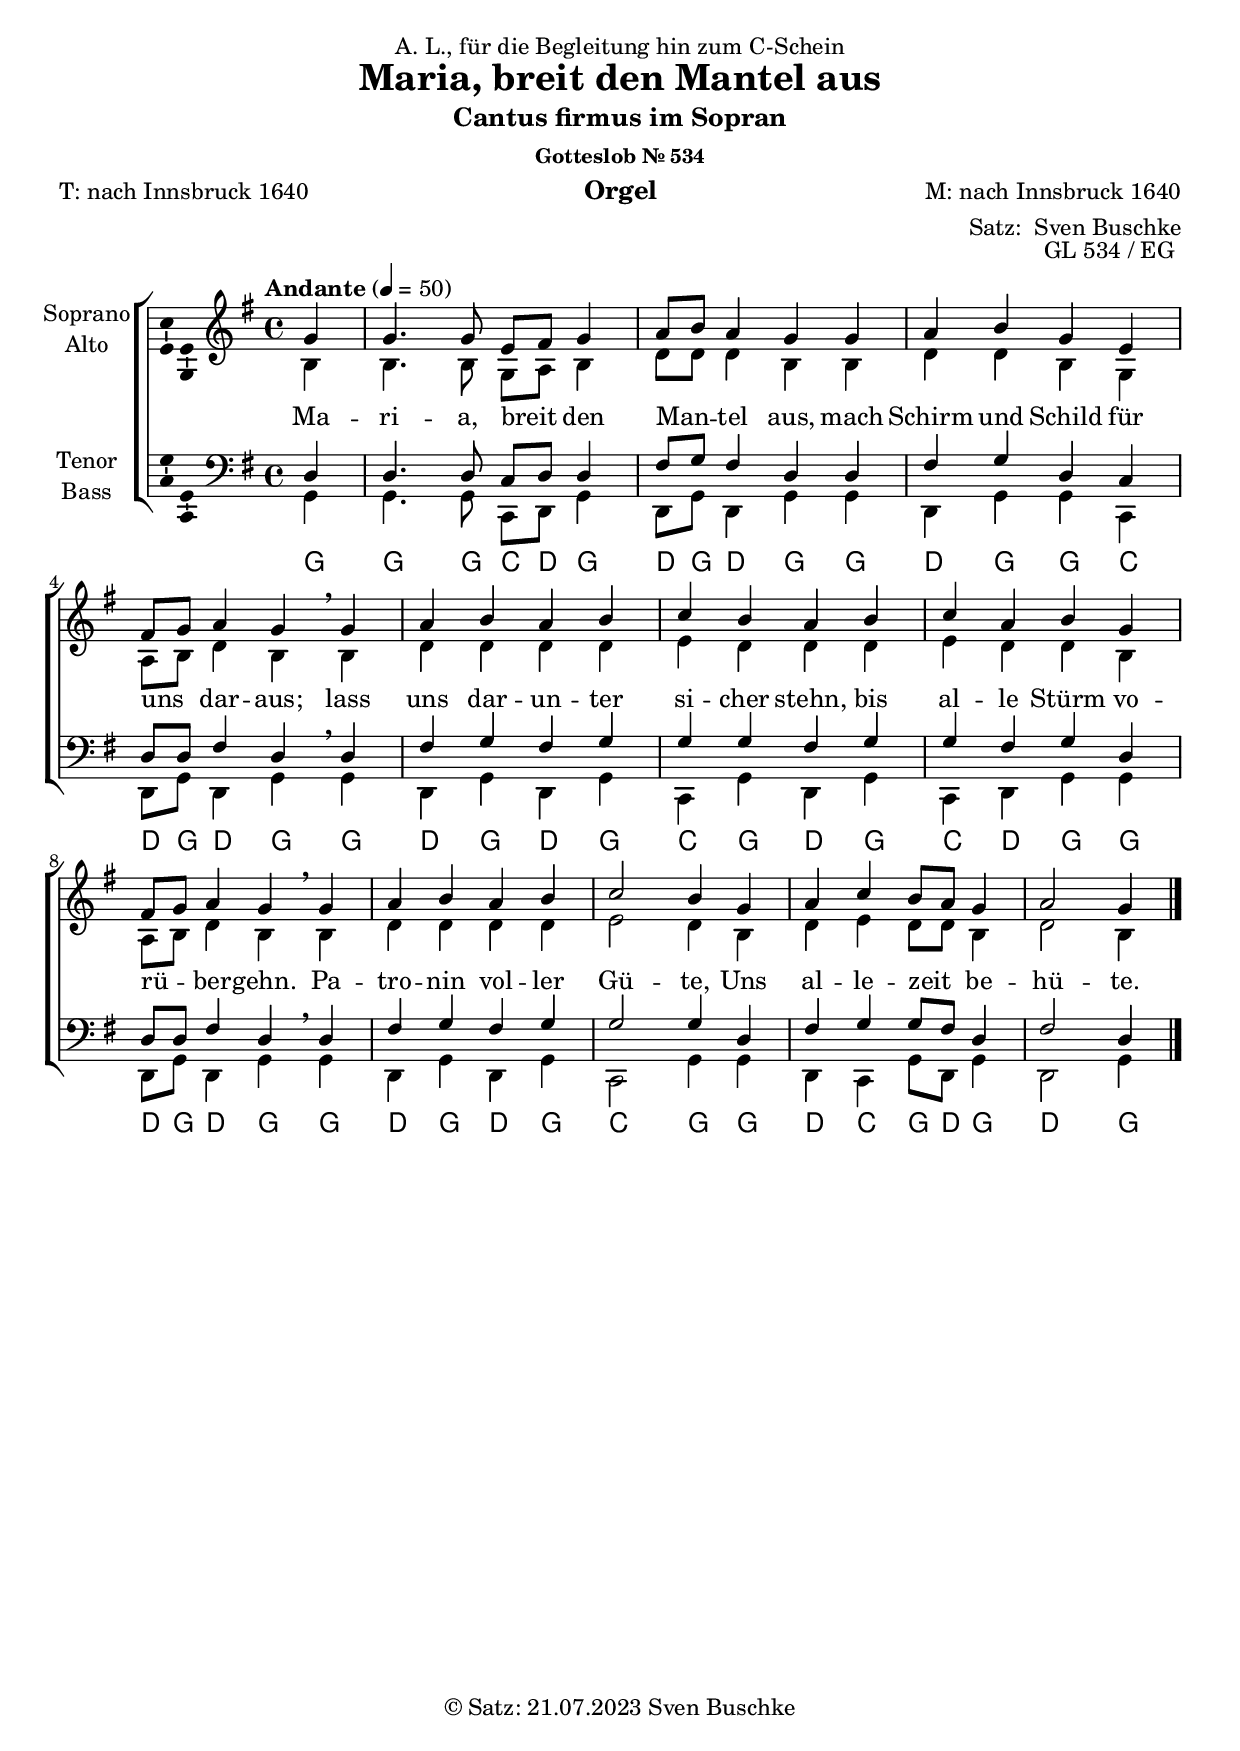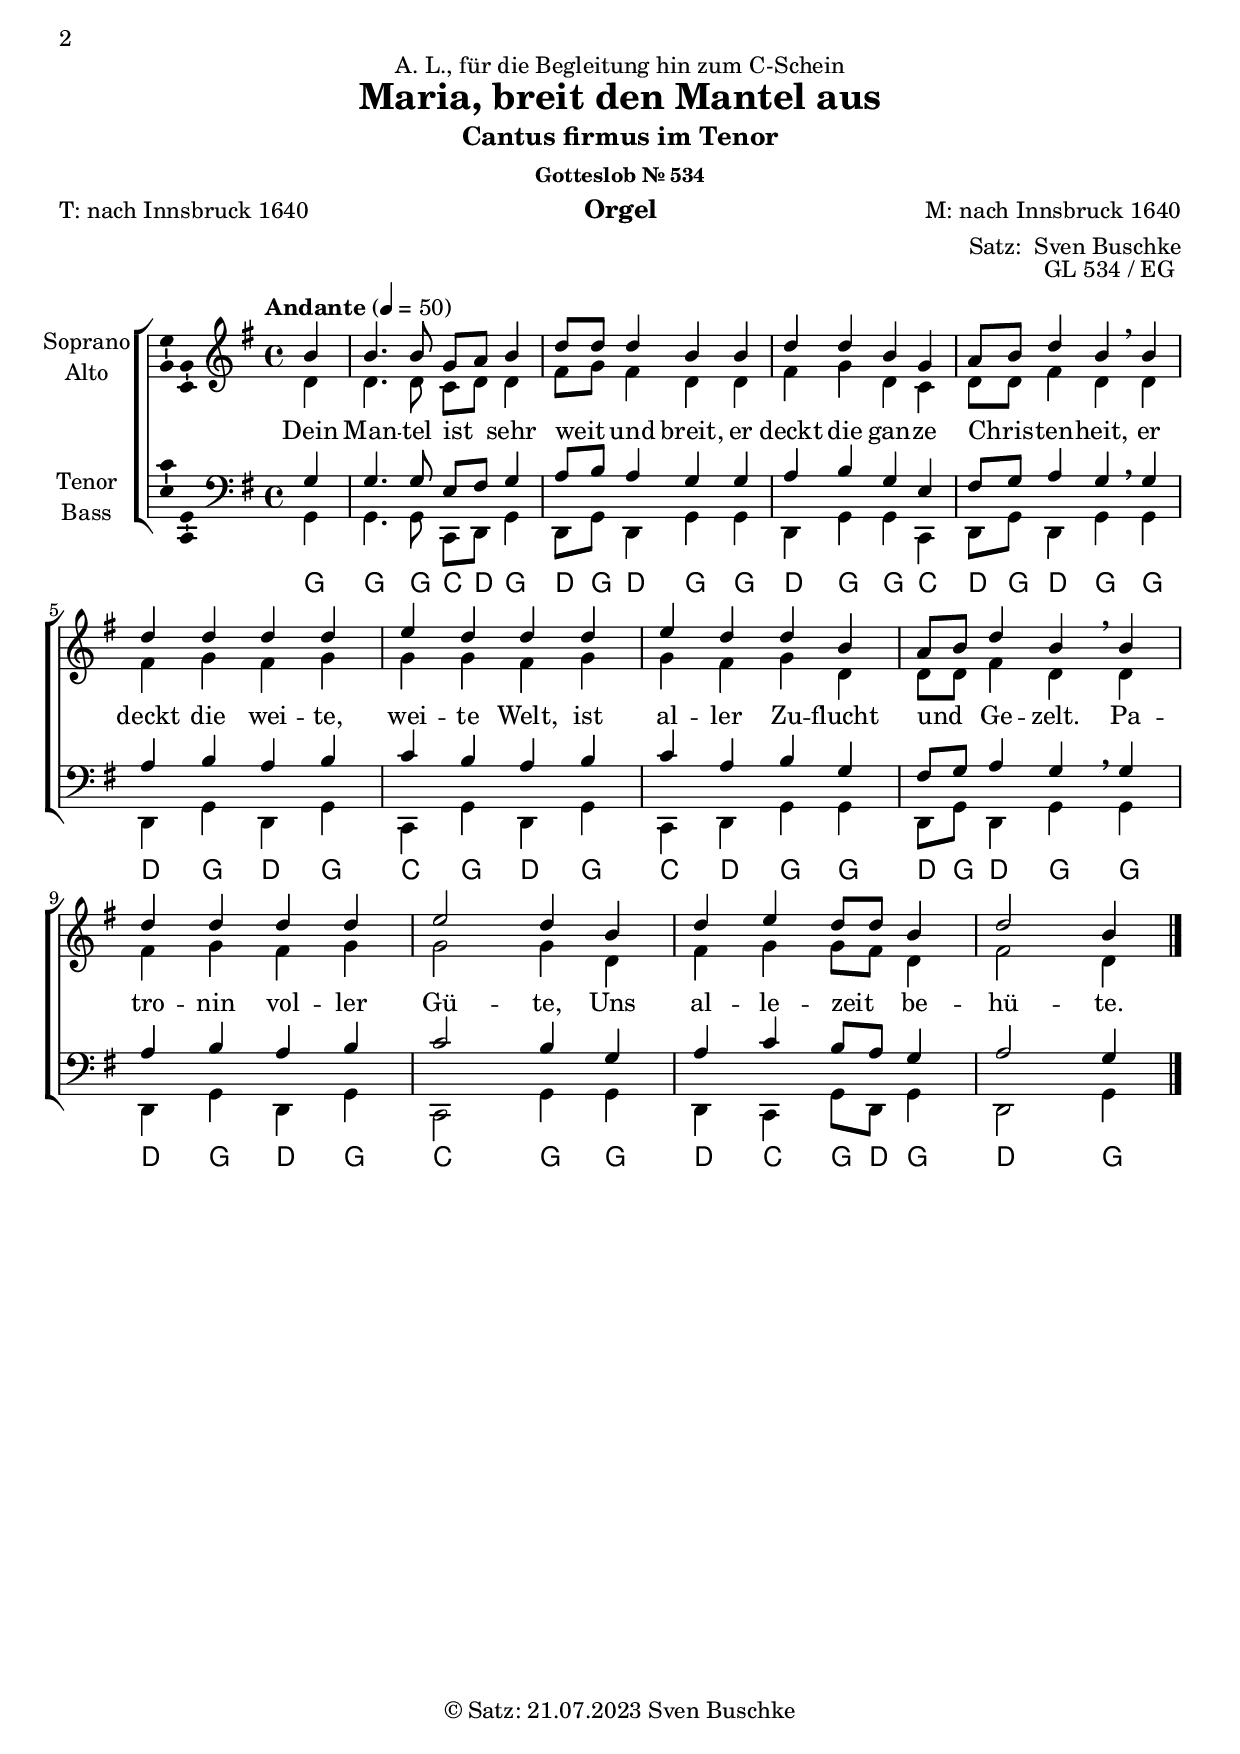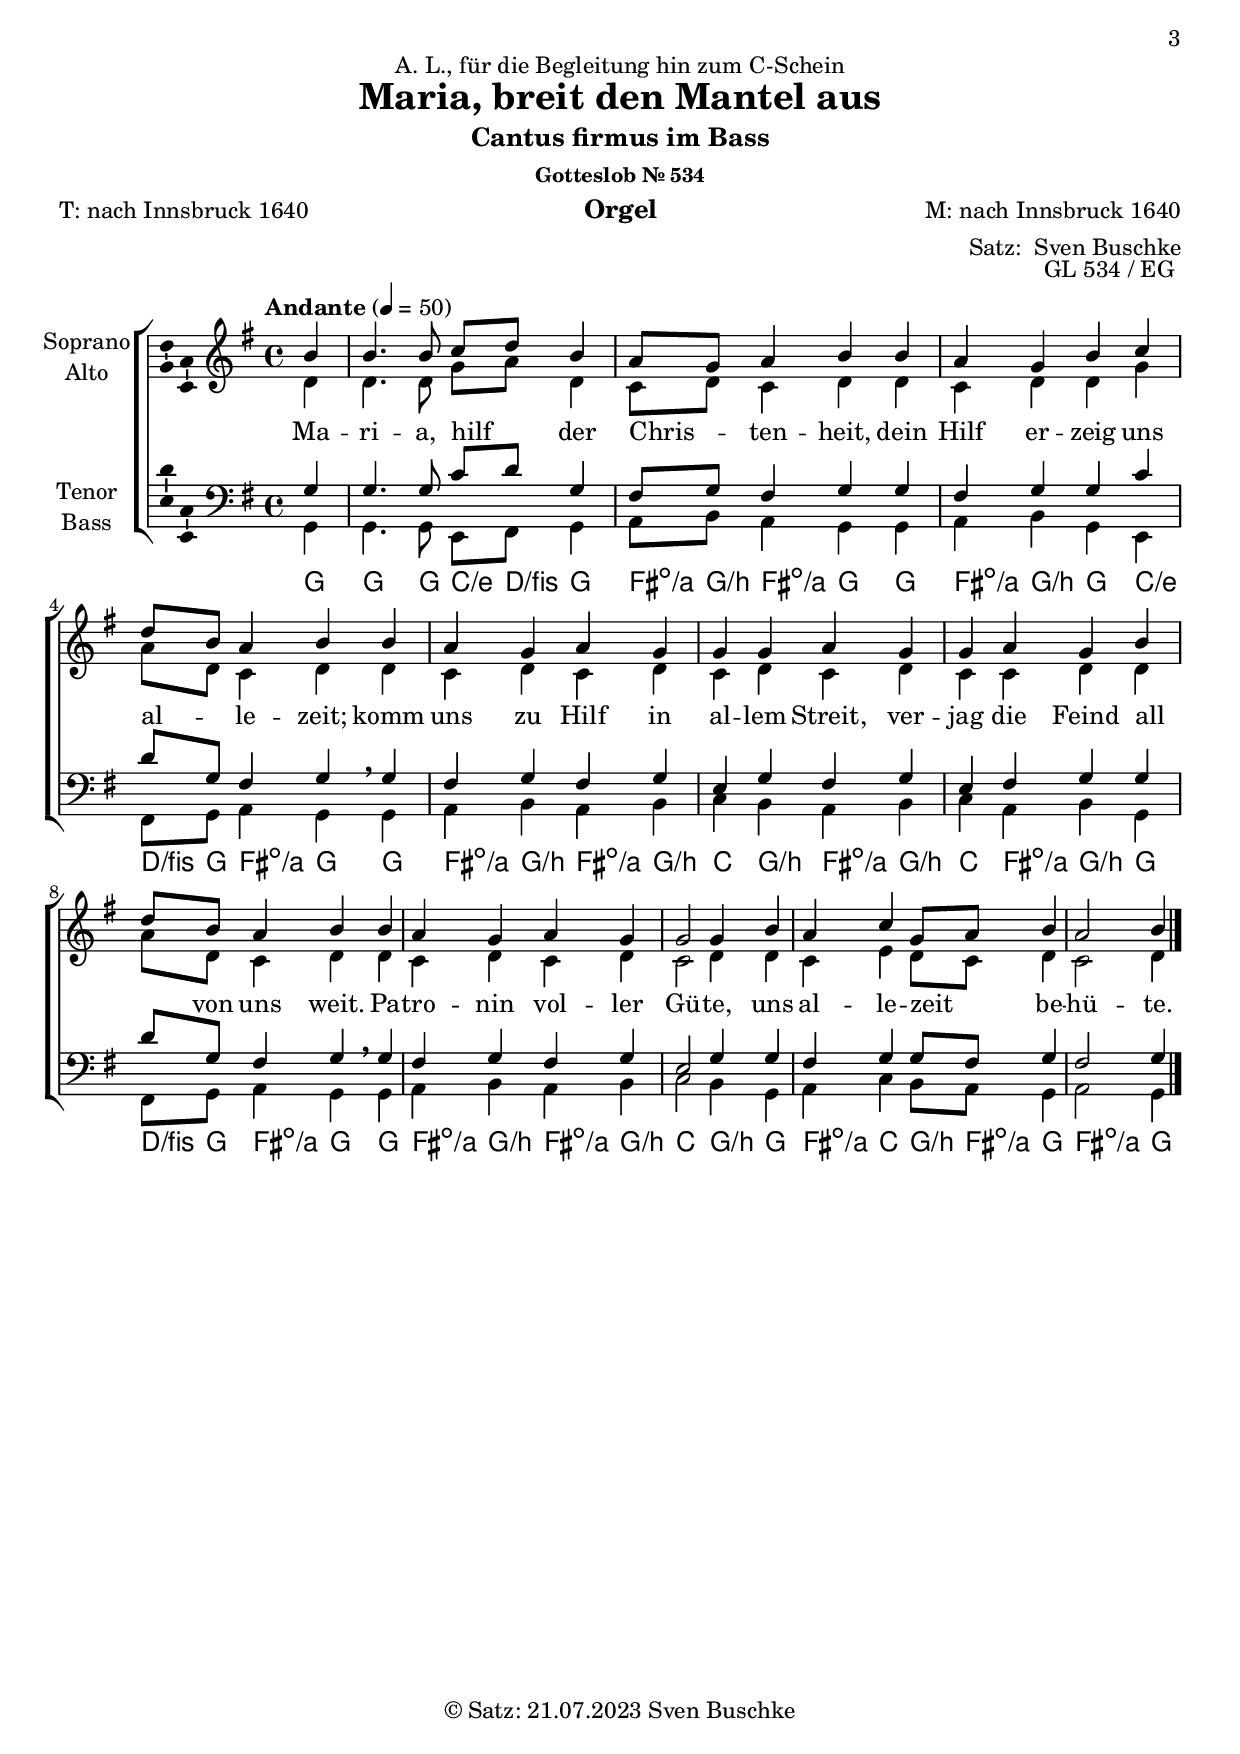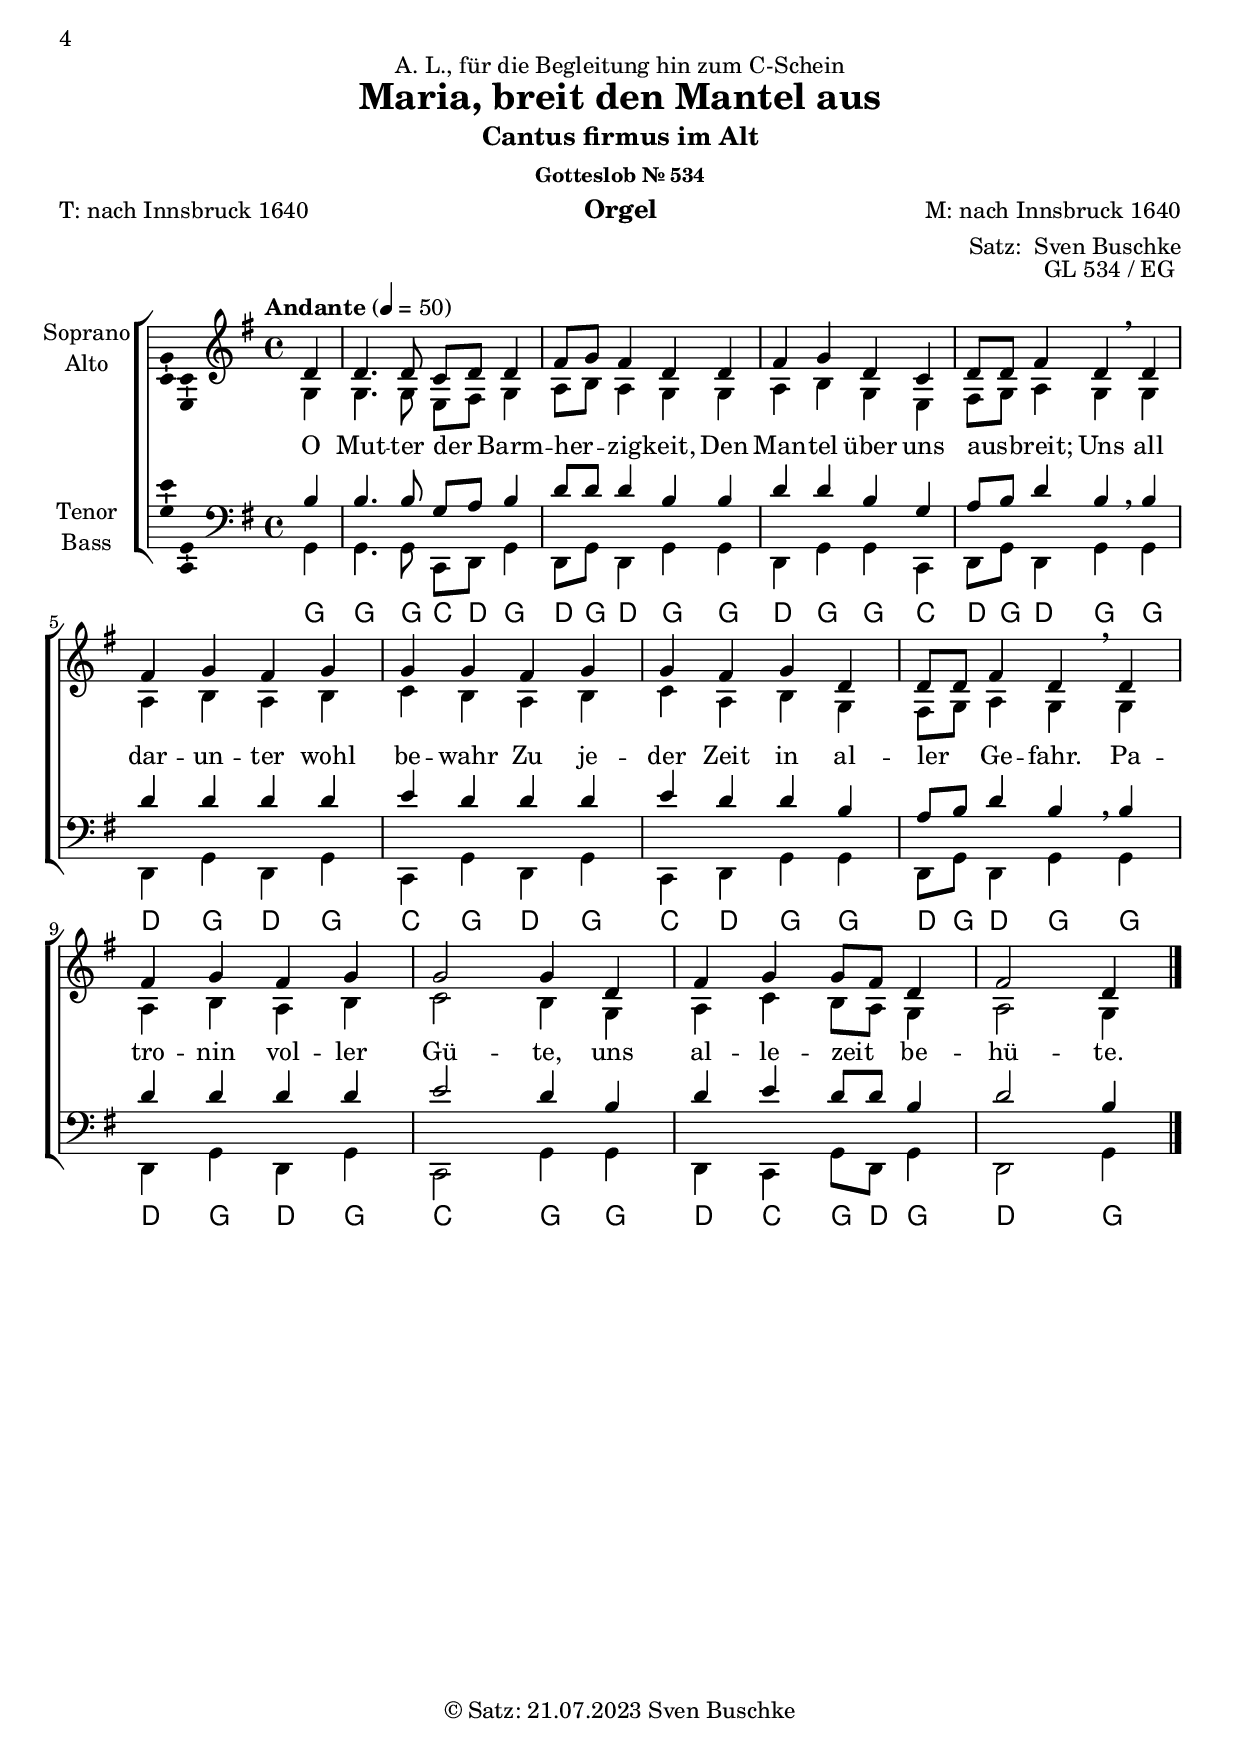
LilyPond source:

\version "2.24.1"
\language "english"

\include "predefined-guitar-fretboards.ly"

\header {
  dedication = "A. L., für die Begleitung hin zum C-Schein"
  title = "Maria, breit den Mantel aus"
  subsubtitle = "Gotteslob Nr. 534"
  instrument = "Orgel"
  composer = "M: nach Innsbruck 1640"
  arranger = \markup { "Satz: " \with-url #"https://buschke.com" "Sven Buschke" }
  poet = "T: nach Innsbruck 1640"
  meter = ""
  piece = ""
  opus = "GL 534 / EG "
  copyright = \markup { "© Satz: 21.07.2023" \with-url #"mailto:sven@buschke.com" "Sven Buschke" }
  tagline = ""
}

global = {
  \key g \major
  \time 4/4
  \tempo "Andante" 4=50
}

scoreASoprano = \relative c'' {
  \global
  % Music follows here.
  \partial 4
  g
  g4. g8 e fs g4 a8 b a4 g g a b g e fs8 g a4 g\breathe
  g a b a b c b a b c a b g fs8 g a4 g\breathe
  g a b a b c2 b4 g a c b8 a g4 a2 g4
  \bar "|."
}

scoreAAlto = \relative c' {
  \global
  % Music follows here.
  \partial 4
  b4
  b4. b8 g a b4 d8 d d4 b b d d b g a8 b d4 b b
  d d d d e d d d e d d b a8 b d4 b
  b d d d d e2 d4 b d e d8 d b4 d2 b4
}

scoreATenor = \relative c {
  \global
  % Music follows here.
  \partial 4
  d
  d4. d8 c d d4 fs8 g fs4 d d fs g d c d8 d fs4 d
  d fs g fs g g g fs g g fs g d d8 d fs4 d
  d fs g fs g g2 g4 d fs g g8 fs d4 fs2 d4
}

scoreABass = \relative c {
  \global
  % Music follows here.
  \partial 4
  g4
  g4. g8 c, d g4 d8 g d4 g g d g g c, d8 g d4 g\breathe
  g d g d g c, g' d g c, d g g d8 g d4 g\breathe
  g d g d g c,2 g'4 g d c g'8 d g4 d2 g4
}

scoreAVerse = \lyricmode {
  % Lyrics follow here.
  Ma -- ri -- a, breit _ den Man -- _ tel aus,
  mach Schirm und Schild für uns _ dar -- aus;
  lass uns dar -- un -- ter si -- cher stehn,
  bis al -- le Stürm vo -- rü -- _ ber -- gehn.
  Pa -- tro -- nin vol -- ler Gü -- te,
  Uns al -- le -- zeit _ be -- hü -- te.
}

scoreAChordNames = \chordmode {
  \global
  \germanChords
  % Chords follow here.
  \partial 4
  g
  g4. g8 c d g4 d8 g d4 g g d g g c d8 g d4 g
  g d g d g c g d g c d g g d8 g d4 g
  g d g d g c2 g4 g d c g8 d g4 d2 g4
}

scoreAFigBass = \figuremode {
  \global
  % Figures follow here.
}

scoreAChoirPart = \new ChoirStaff <<
  \new Staff \with {
    midiInstrument = "choir aahs"
    instrumentName = \markup \center-column { "Soprano" "Alto" }
  } <<
    \new Voice = "soprano" \with {
      \consists "Ambitus_engraver"
    } { \voiceOne \scoreASoprano }
    \new Voice = "alto" \with {
      \consists "Ambitus_engraver"
      \override Ambitus #'X-offset = #2.0
    } { \voiceTwo \scoreAAlto }
  >>
  \new Lyrics \with {
    \override VerticalAxisGroup #'staff-affinity = #CENTER
  } \lyricsto "soprano" \scoreAVerse
  \new Staff \with {
    midiInstrument = "choir aahs"
    instrumentName = \markup \center-column { "Tenor" "Bass" }
  } <<
    \clef bass
    \new Voice = "tenor" \with {
      \consists "Ambitus_engraver"
    } { \voiceOne \scoreATenor }
    \new Voice = "bass" \with {
      \consists "Ambitus_engraver"
      \override Ambitus #'X-offset = #2.0
    } { \voiceTwo \scoreABass }
  >>
>>

scoreAChordsPart = <<
  \new ChordNames \scoreAChordNames
  %   \scoreAChordNames
  %   \new FretBoards \scoreAChordNames
>>

scoreABassFiguresPart = \new FiguredBass \with {
  useBassFigureExtenders = ##t
} \scoreAFigBass

\bookpart {
  \header {
    subtitle = "Cantus firmus im Sopran"
  }
  \score {
    <<
      \scoreAChoirPart
      \scoreAChordsPart
      \scoreABassFiguresPart
    >>
    \layout { }
    \midi {
      \tempo 4=100
    }
  }
}

scoreBSoprano = \relative c'' {
  \global
  % Music follows here.
  \partial 4
  b4
  b4. b8 g a b4 d8 d d4 b b d d b g a8 b d4 b\breathe
  b d d d d e d d d e d d b a8 b d4 b\breathe
  b d d d d e2 d4 b d e d8 d b4 d2 b4
}

scoreBAlto = \relative c' {
  \global
  % Music follows here.
  \partial 4
  d
  d4. d8 c d d4 fs8 g fs4 d d fs g d c d8 d fs4 d
  d fs g fs g g g fs g g fs g d d8 d fs4 d
  d fs g fs g g2 g4 d fs g g8 fs d4 fs2 d4
}

scoreBTenor = \relative c' {
  \global
  % Music follows here.
  \partial 4
  g
  g4. g8 e fs g4 a8 b a4 g g a b g e fs8 g a4 g\breathe
  g a b a b c b a b c a b g fs8 g a4 g\breathe
  g a b a b c2 b4 g a c b8 a g4 a2 g4
  \bar "|."
}

scoreBBass = \relative c {
  \global
  % Music follows here.
  \partial 4
  g4
  g4. g8 c, d g4 d8 g d4 g g d g g c, d8 g d4 g\breathe
  g d g d g c, g' d g c, d g g d8 g d4 g\breathe
  g d g d g c,2 g'4 g d c g'8 d g4 d2 g4
}

scoreBVerse = \lyricmode {
  % Lyrics follow here.
  Dein Man -- tel ist _ sehr weit _ und breit,
  er deckt die gan -- ze Chris -- _ ten -- heit,
  er deckt die wei -- te, wei -- te Welt,
  ist al -- ler Zu -- flucht und _ Ge -- zelt.
  Pa -- tro -- nin vol -- ler Gü -- te,
  Uns al -- le -- zeit _ be -- hü -- te.
}

scoreBChordNames = \chordmode {
  \global
  \germanChords
  % Chords follow here.
  \partial 4
  g
  g4. g8 c d g4 d8 g d4 g g d g g c d8 g d4 g
  g d g d g c g d g c d g g d8 g d4 g
  g d g d g c2 g4 g d c g8 d g4 d2 g4
}

scoreBFigBass = \figuremode {
  \global
  % Figures follow here.
}

scoreBChoirPart = \new ChoirStaff <<
  \new Staff \with {
    midiInstrument = "choir aahs"
    instrumentName = \markup \center-column { "Soprano" "Alto" }
  } <<
    \new Voice = "soprano" \with {
      \consists "Ambitus_engraver"
    } { \voiceOne \scoreBSoprano }
    \new Voice = "alto" \with {
      \consists "Ambitus_engraver"
      \override Ambitus #'X-offset = #2.0
    } { \voiceTwo \scoreBAlto }
  >>
  \new Lyrics \with {
    \override VerticalAxisGroup #'staff-affinity = #CENTER
  } \lyricsto "soprano" \scoreBVerse
  \new Staff \with {
    midiInstrument = "choir aahs"
    instrumentName = \markup \center-column { "Tenor" "Bass" }
  } <<
    \clef bass
    \new Voice = "tenor" \with {
      \consists "Ambitus_engraver"
    } { \voiceOne \scoreBTenor }
    \new Voice = "bass" \with {
      \consists "Ambitus_engraver"
      \override Ambitus #'X-offset = #2.0
    } { \voiceTwo \scoreBBass }
  >>
>>

scoreBChordsPart = <<
  \new ChordNames \scoreBChordNames
  %   \scoreBChordNames
  %   \new FretBoards \scoreBChordNames
>>

scoreBBassFiguresPart = \new FiguredBass \with {
  useBassFigureExtenders = ##t
} \scoreBFigBass

\bookpart {
  \header {
    subtitle = "Cantus firmus im Tenor"
  }
  \score {
    <<
      \scoreBChoirPart
      \scoreBChordsPart
      \scoreBBassFiguresPart
    >>
    \layout { }
    \midi {
      \tempo 4=100
    }
  }
}

scoreCSoprano = \relative c'' {
  \global
  % Music follows here.
  \partial 4
  b4
  b4. b8 c d b4 a8 g a4 b b a g b c d8 b a4 b b
  a g a g g g a g g a g b d8 b a4 b
  b a g a g g2 g4 b a c g8 a b4 a2 b4
}

scoreCAlto = \relative c' {
  \global
  % Music follows here.
  \partial 4
  d
  d4. d8 g a d,4 c8 d c4 d d c d d g a8 d, c4 d
  d c d c d c d c d c c d d a'8 d, c4 d
  d c d c d c2 d4 d c e d8 c d4 c2 d4
}

scoreCTenor = \relative c' {
  \global
  % Music follows here.
  \partial 4
  g4
  g4. g8 c d g,4 fs8 g fs4 g g fs g g c d8 g, fs4 g\breathe
  g fs g fs g e g fs g e fs g g d'8 g, fs4 g\breathe
  g fs g fs g e2 g4 g fs g g8 fs g4 fs2 g4
}

scoreCBass = \relative c {
  \global
  % Music follows here.
  \partial 4
  g
  g4. g8 e fs g4 a8 b a4 g g a b g e fs8 g a4 g\breathe
  g a b a b c b a b c a b g fs8 g a4 g\breathe
  g a b a b c2 b4 g a c b8 a g4 a2 g4
  \bar "|."
}

scoreCVerse = \lyricmode {
  % Lyrics follow here.
  Ma -- ri -- a, hilf _ der Chris -- _ ten -- heit,
  dein Hilf er -- zeig uns al -- _ le -- zeit;
  komm uns zu Hilf in al -- lem Streit,
  ver -- jag die Feind all _ von uns weit.
  Pa -- tro -- nin vol -- ler Gü -- te,
  uns al -- le -- zeit _ be -- hü -- te.
}

scoreCChordNames = \chordmode {
  \global
  \germanChords
  % Chords follow here.
  \partial 4
  g
  g4. g8 c/e d/fs g4 fs8:dim/a g/b fs4:dim/a g g fs:dim/a g/b g c/e d8/fs g fs4:dim/a g
  g fs:dim/a g/b fs:dim/a g/b c g/b fs:dim/a g/b c fs:dim/a g/b g d8/fs g fs4:dim/a g
  g fs:dim/a g/b fs:dim/a g/b c2 g4/b g fs:dim/a c g8/b fs:dim/a g4 fs2:dim/a g4
}

scoreCFigBass = \figuremode {
  \global
  % Figures follow here.
}

scoreCChoirPart = \new ChoirStaff <<
  \new Staff \with {
    midiInstrument = "choir aahs"
    instrumentName = \markup \center-column { "Soprano" "Alto" }
  } <<
    \new Voice = "soprano" \with {
      \consists "Ambitus_engraver"
    } { \voiceOne \scoreCSoprano }
    \new Voice = "alto" \with {
      \consists "Ambitus_engraver"
      \override Ambitus #'X-offset = #2.0
    } { \voiceTwo \scoreCAlto }
  >>
  \new Lyrics \with {
    \override VerticalAxisGroup #'staff-affinity = #CENTER
  } \lyricsto "soprano" \scoreCVerse
  \new Staff \with {
    midiInstrument = "choir aahs"
    instrumentName = \markup \center-column { "Tenor" "Bass" }
  } <<
    \clef bass
    \new Voice = "tenor" \with {
      \consists "Ambitus_engraver"
    } { \voiceOne \scoreCTenor }
    \new Voice = "bass" \with {
      \consists "Ambitus_engraver"
      \override Ambitus #'X-offset = #2.0
    } { \voiceTwo \scoreCBass }
  >>
>>

scoreCChordsPart = <<
  \new ChordNames \scoreCChordNames
  %   \scoreCChordNames
  %   \new FretBoards \scoreCChordNames
>>

scoreCBassFiguresPart = \new FiguredBass \with {
  useBassFigureExtenders = ##t
} \scoreCFigBass

\bookpart {
  \header {
    subtitle = "Cantus firmus im Bass"
  }
  \score {
    <<
      \scoreCChoirPart
      \scoreCChordsPart
      \scoreCBassFiguresPart
    >>
    \layout { }
    \midi {
      \tempo 4=100
    }
  }
}

scoreDSoprano = \relative c' {
  \global
  % Music follows here.
  \partial 4
  d
  d4. d8 c d d4 fs8 g fs4 d d fs g d c d8 d fs4 d
  d fs g fs g g g fs g g fs g d d8 d fs4 d
  d fs g fs g g2 g4 d fs g g8 fs d4 fs2 d4
}

scoreDAlto = \relative c' {
  \global
  % Music follows here.
  \partial 4
  g
  g4. g8 e fs g4 a8 b a4 g g a b g e fs8 g a4 g\breathe
  g a b a b c b a b c a b g fs8 g a4 g\breathe
  g a b a b c2 b4 g a c b8 a g4 a2 g4
  \bar "|."
}

scoreDTenor = \relative c' {
  \global
  % Music follows here.
  \partial 4
  b4
  b4. b8 g a b4 d8 d d4 b b d d b g a8 b d4 b b
  d d d d e d d d e d d b a8 b d4 b
  b d d d d e2 d4 b d e d8 d b4 d2 b4
}

scoreDBass = \relative c {
  \global
  % Music follows here.
  \partial 4
  g4
  g4. g8 c, d g4 d8 g d4 g g d g g c, d8 g d4 g\breathe
  g d g d g c, g' d g c, d g g d8 g d4 g\breathe
  g d g d g c,2 g'4 g d c g'8 d g4 d2 g4
}

scoreDVerse = \lyricmode {
  % Lyrics follow here.
  O Mut -- ter der _ Barm -- her -- _ zig -- keit,
  Den Man -- tel über uns aus -- _ breit;
  Uns all dar -- un -- ter wohl be -- wahr
  Zu je -- der Zeit in al -- ler _ Ge -- fahr.
  Pa -- tro -- nin vol -- ler Gü -- te,
  uns al -- le -- zeit _ be -- hü -- te.
}

scoreDChordNames = \chordmode {
  \global
  \germanChords
  % Chords follow here.
  \partial 4
  g
  g4. g8 c d g4 d8 g d4 g g d g g c d8 g d4 g
  g d g d g c g d g c d g g d8 g d4 g
  g d g d g c2 g4 g d c g8 d g4 d2 g4
}

scoreDFigBass = \figuremode {
  \global
  % Figures follow here.
}

scoreDChoirPart = \new ChoirStaff <<
  \new Staff \with {
    midiInstrument = "choir aahs"
    instrumentName = \markup \center-column { "Soprano" "Alto" }
  } <<
    \new Voice = "soprano" \with {
      \consists "Ambitus_engraver"
    } { \voiceOne \scoreDSoprano }
    \new Voice = "alto" \with {
      \consists "Ambitus_engraver"
      \override Ambitus #'X-offset = #2.0
    } { \voiceTwo \scoreDAlto }
  >>
  \new Lyrics \with {
    \override VerticalAxisGroup #'staff-affinity = #CENTER
  } \lyricsto "soprano" \scoreDVerse
  \new Staff \with {
    midiInstrument = "choir aahs"
    instrumentName = \markup \center-column { "Tenor" "Bass" }
  } <<
    \clef bass
    \new Voice = "tenor" \with {
      \consists "Ambitus_engraver"
    } { \voiceOne \scoreDTenor }
    \new Voice = "bass" \with {
      \consists "Ambitus_engraver"
      \override Ambitus #'X-offset = #2.0
    } { \voiceTwo \scoreDBass }
  >>
>>

scoreDChordsPart = <<
  \new ChordNames \scoreDChordNames
  %   \scoreDChordNames
  %   \new FretBoards \scoreDChordNames
>>

scoreDBassFiguresPart = \new FiguredBass \with {
  useBassFigureExtenders = ##t
} \scoreDFigBass

\bookpart {
  \header {
    subtitle = "Cantus firmus im Alt"
  }
  \score {
    <<
      \scoreDChoirPart
      \scoreDChordsPart
      \scoreDBassFiguresPart
    >>
    \layout { }
    \midi {
      \tempo 4=100
    }
  }
}